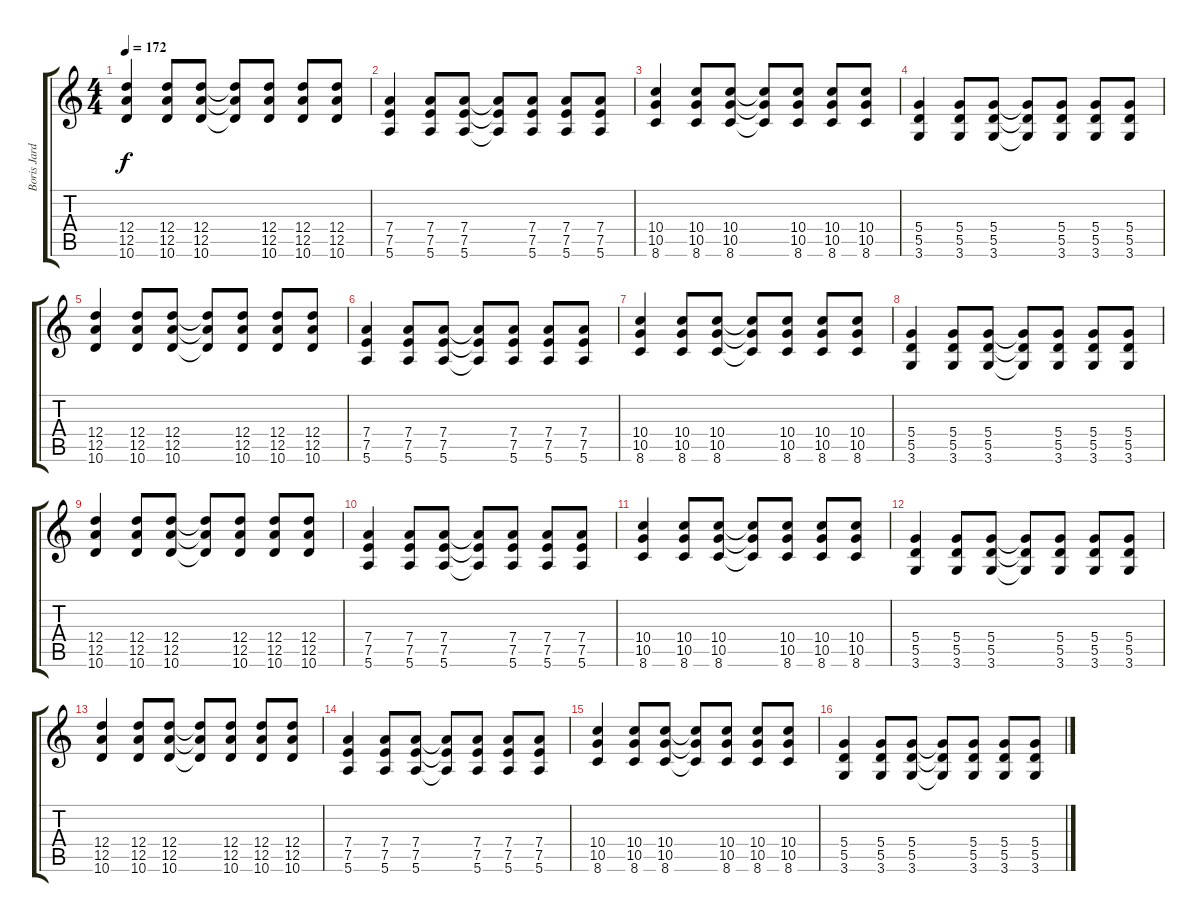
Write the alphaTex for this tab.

\track ("Boris Jardel" "Boris Jard") {instrument distortionguitar}
\staff {score tabs}
\tuning (E4 B3 G3 D3 A2 E2) {hide}
\ts (4 4)
\tempo 172
\clef g2
\ks c
(12.4 12.5 10.6).4{dy f} (12.4 12.5 10.6).8 (12.4 12.5 10.6).8 (12.4{t} 12.5{t} 10.6{t}).8 (12.4 12.5 10.6).8 (12.4 12.5 10.6).8 (12.4 12.5 10.6).8 |
(7.4 7.5 5.6).4 (7.4 7.5 5.6).8 (7.4 7.5 5.6).8 (7.4{t} 7.5{t} 5.6{t}).8 (7.4 7.5 5.6).8 (7.4 7.5 5.6).8 (7.4 7.5 5.6).8 |
(10.4 10.5 8.6).4 (10.4 10.5 8.6).8 (10.4 10.5 8.6).8 (10.4{t} 10.5{t} 8.6{t}).8 (10.4 10.5 8.6).8 (10.4 10.5 8.6).8 (10.4 10.5 8.6).8 |
(5.4 5.5 3.6).4 (5.4 5.5 3.6).8 (5.4 5.5 3.6).8 (5.4{t} 5.5{t} 3.6{t}).8 (5.4 5.5 3.6).8 (5.4 5.5 3.6).8 (5.4 5.5 3.6).8 |
(12.4 12.5 10.6).4 (12.4 12.5 10.6).8 (12.4 12.5 10.6).8 (12.4{t} 12.5{t} 10.6{t}).8 (12.4 12.5 10.6).8 (12.4 12.5 10.6).8 (12.4 12.5 10.6).8 |
(7.4 7.5 5.6).4 (7.4 7.5 5.6).8 (7.4 7.5 5.6).8 (7.4{t} 7.5{t} 5.6{t}).8 (7.4 7.5 5.6).8 (7.4 7.5 5.6).8 (7.4 7.5 5.6).8 |
(10.4 10.5 8.6).4 (10.4 10.5 8.6).8 (10.4 10.5 8.6).8 (10.4{t} 10.5{t} 8.6{t}).8 (10.4 10.5 8.6).8 (10.4 10.5 8.6).8 (10.4 10.5 8.6).8 |
(5.4 5.5 3.6).4 (5.4 5.5 3.6).8 (5.4 5.5 3.6).8 (5.4{t} 5.5{t} 3.6{t}).8 (5.4 5.5 3.6).8 (5.4 5.5 3.6).8 (5.4 5.5 3.6).8 |
(12.4 12.5 10.6).4 (12.4 12.5 10.6).8 (12.4 12.5 10.6).8 (12.4{t} 12.5{t} 10.6{t}).8 (12.4 12.5 10.6).8 (12.4 12.5 10.6).8 (12.4 12.5 10.6).8 |
(7.4 7.5 5.6).4 (7.4 7.5 5.6).8 (7.4 7.5 5.6).8 (7.4{t} 7.5{t} 5.6{t}).8 (7.4 7.5 5.6).8 (7.4 7.5 5.6).8 (7.4 7.5 5.6).8 |
(10.4 10.5 8.6).4 (10.4 10.5 8.6).8 (10.4 10.5 8.6).8 (10.4{t} 10.5{t} 8.6{t}).8 (10.4 10.5 8.6).8 (10.4 10.5 8.6).8 (10.4 10.5 8.6).8 |
(5.4 5.5 3.6).4 (5.4 5.5 3.6).8 (5.4 5.5 3.6).8 (5.4{t} 5.5{t} 3.6{t}).8 (5.4 5.5 3.6).8 (5.4 5.5 3.6).8 (5.4 5.5 3.6).8 |
(12.4 12.5 10.6).4 (12.4 12.5 10.6).8 (12.4 12.5 10.6).8 (12.4{t} 12.5{t} 10.6{t}).8 (12.4 12.5 10.6).8 (12.4 12.5 10.6).8 (12.4 12.5 10.6).8 |
(7.4 7.5 5.6).4 (7.4 7.5 5.6).8 (7.4 7.5 5.6).8 (7.4{t} 7.5{t} 5.6{t}).8 (7.4 7.5 5.6).8 (7.4 7.5 5.6).8 (7.4 7.5 5.6).8 |
(10.4 10.5 8.6).4 (10.4 10.5 8.6).8 (10.4 10.5 8.6).8 (10.4{t} 10.5{t} 8.6{t}).8 (10.4 10.5 8.6).8 (10.4 10.5 8.6).8 (10.4 10.5 8.6).8 |
(5.4 5.5 3.6).4 (5.4 5.5 3.6).8 (5.4 5.5 3.6).8 (5.4{t} 5.5{t} 3.6{t}).8 (5.4 5.5 3.6).8 (5.4 5.5 3.6).8 (5.4 5.5 3.6).8
